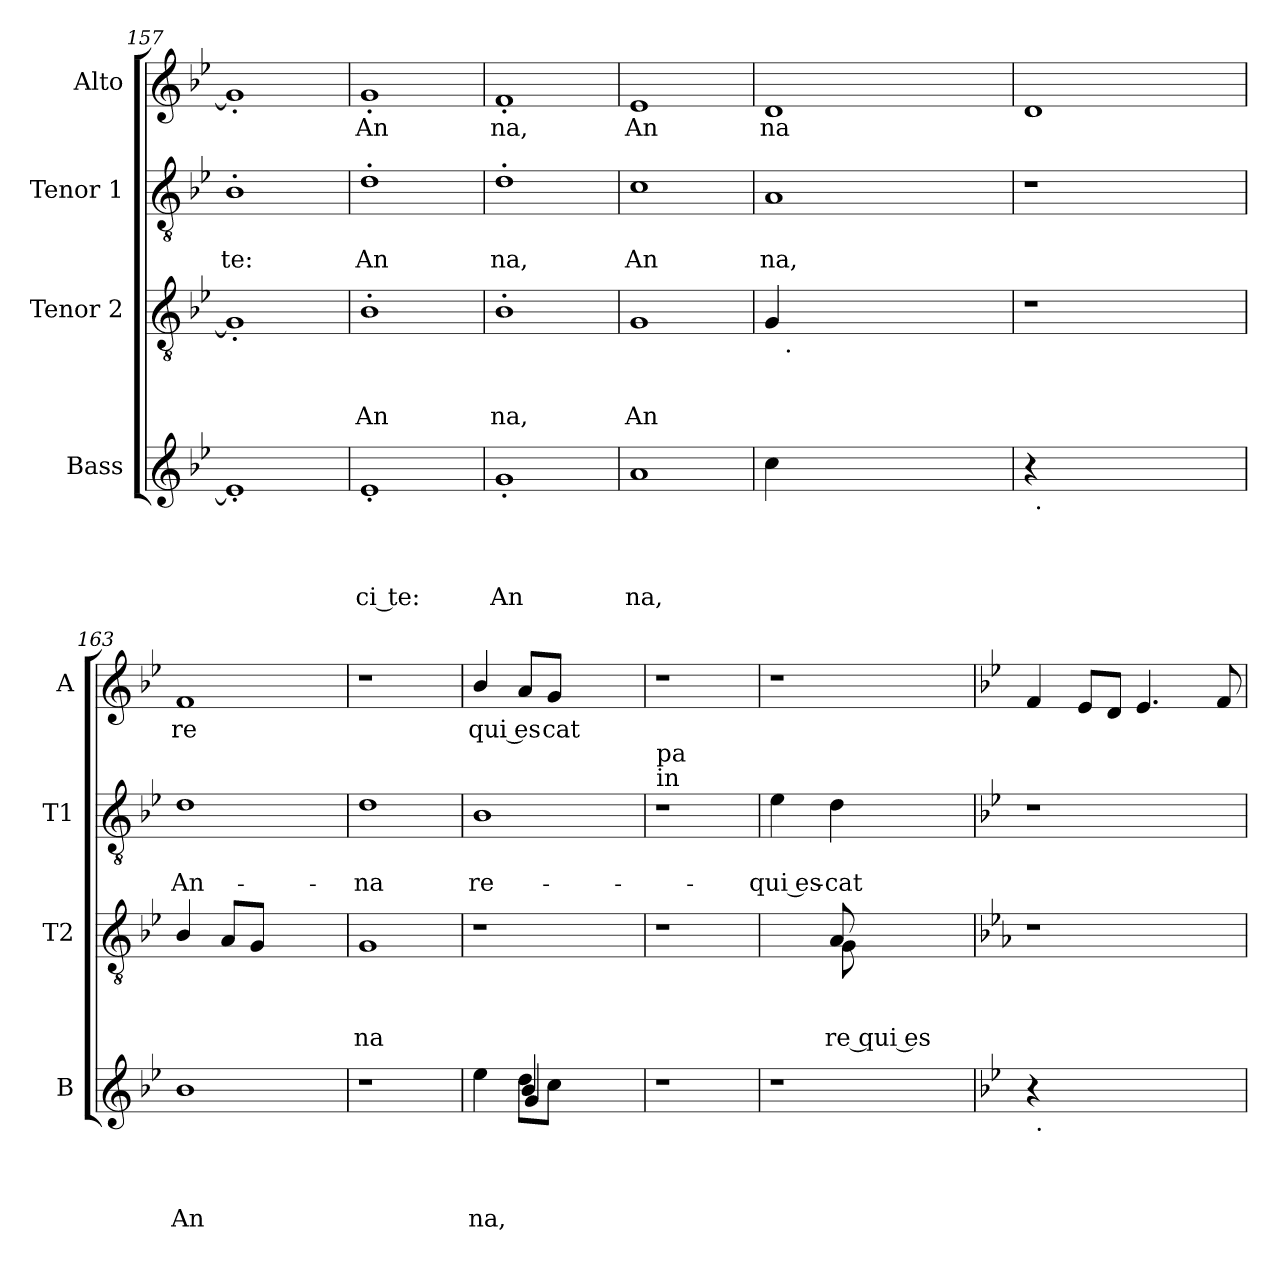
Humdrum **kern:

**kern	**text	**text	**text	**text	**kern	**text	**text	**text	**kern	**text	**text	**kern	**text
*part4	*part4	*part4	*part4	*part4	*part3	*part3	*part3	*part3	*part2	*part2	*part2	*part1	*part1
*staff4	*staff4	*staff4	*staff4	*staff4	*staff3	*staff3	*staff3	*staff3	*staff2	*staff2	*staff2	*staff1	*staff1
*I"Bass	*	*	*	*	*I"Tenor 2	*	*	*	*I"Tenor 1	*	*	*I"Alto	*
*I'B	*	*	*	*	*I'T2	*	*	*	*I'T1	*	*	*I'A	*
*clefG2	*	*	*	*	*clefGv2	*	*	*	*clefGv2	*	*	*clefG2	*
*ITrd1c2	*	*	*	*	*	*	*	*	*	*	*	*	*
*k[b-e-a-d-]	*	*	*	*	*k[b-e-]	*	*	*	*k[b-e-]	*	*	*k[b-e-]	*
*A-:	*	*	*	*	*B-:	*	*	*	*B-:	*	*	*B-:	*
=157	=157	=157	=157	=157	=157	=157	=157	=157	=157	=157	=157	=157	=157
!	!	!	!	!	!	!	!	!	!	!	!LO:LY:b	!	!
1d-'<]	.	.	.	.	1G'<]	.	.	.	1B-'>	.	te:	1g'<]	.
=158	=158	=158	=158	=158	=158	=158	=158	=158	=158	=158	=158	=158	=158
!	!	!	!	!LO:LY:b	!	!	!	!LO:LY:b	!	!	!LO:LY:b	!	!LO:LY:b
1d-'<	.	.	.	ci te:	1B-'>	.	.	An	1d'>	.	An	1g'<	An
=159	=159	=159	=159	=159	=159	=159	=159	=159	=159	=159	=159	=159	=159
!	!	!	!	!LO:LY:b	!	!	!	!LO:LY:b	!	!	!LO:LY:b	!	!LO:LY:b
1f'<	.	.	.	An	1B-'>	.	.	na,	1d'>	.	na,	1f'<	na,
=160	=160	=160	=160	=160	=160	=160	=160	=160	=160	=160	=160	=160	=160
!	!	!	!	!LO:LY:b	!	!	!	!LO:LY:b	!	!	!LO:LY:b	!	!LO:LY:b
1g	.	.	.	na,	1G	.	.	An	1c	.	An	1e-	An
=161	=161	=161	=161	=161	=161	=161	=161	=161	=161	=161	=161	=161	=161
!	!	!	!	!	!	!	!	!	!	!	!LO:LY:b	!	!LO:LY:b
*	*	*	*	*	*^	*	*	*	*	*	*	*	*
4b-\	.	.	.	.	4G/	32.ryy	.	.	.	1A	.	na,	1d	na
!	!	!	!	!	!	!LO:TX:b:t=.	!	!	!	!	!	!	!	!
.	.	.	.	.	.	2ryy	.	.	.	.	.	.	.	.
2.ryy	.	.	.	.	2.ryy	.	.	.	.	.	.	.	.	.
.	.	.	.	.	.	4ryy	.	.	.	.	.	.	.	.
.	.	.	.	.	.	8ryy	.	.	.	.	.	.	.	.
.	.	.	.	.	.	16ryy	.	.	.	.	.	.	.	.
.	.	.	.	.	.	64ryy	.	.	.	.	.	.	.	.
*	*	*	*	*	*v	*v	*	*	*	*	*	*	*	*
!!LO:PB:g=z
=162	=162	=162	=162	=162	=162	=162	=162	=162	=162	=162	=162	=162	=162
*^	*	*	*	*	*	*	*	*	*	*	*	*	*
4r	64ryy	.	.	.	.	1r	.	.	.	1r	.	.	1d	.
!	!LO:TX:b:t=.	!	!	!	!	!	!	!	!	!	!	!	!	!
.	2ryy	.	.	.	.	.	.	.	.	.	.	.	.	.
2.ryy	.	.	.	.	.	.	.	.	.	.	.	.	.	.
.	4ryy	.	.	.	.	.	.	.	.	.	.	.	.	.
.	8...ryy	.	.	.	.	.	.	.	.	.	.	.	.	.
=163	=163	=163	=163	=163	=163	=163	=163	=163	=163	=163	=163	=163	=163	=163
!	!	!	!	!	!LO:LY:b	!	!	!	!	!	!	!LO:LY:b	!	!LO:LY:b
*v	*v	*	*	*	*	*	*	*	*	*	*	*	*	*
1a-	.	.	.	An	4B-/	.	.	.	1d	.	An-	1f	re
.	.	.	.	.	8A/L	.	.	.	.	.	.	.	.
.	.	.	.	.	8G/J	.	.	.	.	.	.	.	.
.	.	.	.	.	2ryy	.	.	.	.	.	.	.	.
=164	=164	=164	=164	=164	=164	=164	=164	=164	=164	=164	=164	=164	=164
!	!	!	!	!	!	!	!	!LO:LY:b	!	!	!LO:LY:b	!	!
1r	.	.	.	.	1G	.	.	na	1d	.	-na	1r	.
=165	=165	=165	=165	=165	=165	=165	=165	=165	=165	=165	=165	=165	=165
!	!	!	!	!LO:LY:b:rj	!	!	!	!	!	!	!LO:LY:b	!	!LO:LY:b:rj
*^	*	*	*	*	*	*	*	*	*	*	*	*	*
*	*^	*	*	*	*	*	*	*	*	*	*	*	*	*
4dd-\	4ryy	4ryy	.	.	.	na,	1r	.	.	.	1B-	.	re-	4b-/	qui es
8cc\L	4a-/	4f/	.	.	.	.	.	.	.	.	.	.	.	8a/L	.
!	!	!	!	!	!	!	!	!	!	!	!	!	!	!	!LO:LY:b
8b-\J	.	.	.	.	.	.	.	.	.	.	.	.	.	8g/J	cat
2ryy	2ryy	2ryy	.	.	.	.	.	.	.	.	.	.	.	2ryy	.
=166	=166	=166	=166	=166	=166	=166	=166	=166	=166	=166	=166	=166	=166	=166	=166
!	!	!	!	!	!	!	!	!	!	!	!LO:TX:a:t=in	!	!	!	!
!	!	!	!	!	!	!	!	!	!	!	!LO:TX:a:t=pa	!	!	!	!
!LO:TX:b:t=na	!	!	!	!	!	!	!	!	!	!	!	!	!	!	!
*v	*v	*v	*	*	*	*	*	*	*	*	*	*	*	*	*
1r	.	.	.	.	1r	.	.	.	1r	.	.	1r	.
=167	=167	=167	=167	=167	=167	=167	=167	=167	=167	=167	=167	=167	=167
*	*	*	*	*	*^	*	*	*	*	*	*	*	*
!	!	!	!	!	!	!	!	!	!	!	!	!LO:LY:b:rj	!	!
1r	.	.	.	.	4ryy	4ryy	.	.	.	4e-\	.	-qui es-	1r	.
!	!	!	!	!	!	!	!	!	!LO:LY:b:rj	!	!	!LO:LY:b	!	!
.	.	.	.	.	8A/	8G\	.	.	re qui es	4d\	.	-cat	.	.
.	.	.	.	.	2ryy	2ryy	.	.	.	.	.	.	.	.
.	.	.	.	.	.	.	.	.	.	2ryy	.	.	.	.
.	.	.	.	.	8ryy	8ryy	.	.	.	.	.	.	.	.
*	*	*	*	*	*v	*v	*	*	*	*	*	*	*	*
!!LO:LB:g=z
=168	=168	=168	=168	=168	=168	=168	=168	=168	=168	=168	=168	=168	=168
*	*	*	*	*	*k[b-e-a-]	*	*	*	*	*	*	*	*
*	*	*	*	*	*E-:	*	*	*	*	*	*	*	*
*^	*	*	*	*	*	*	*	*	*	*	*	*	*
4r	64ryy	.	.	.	.	1r	.	.	.	1r	.	.	4f/	.
!	!LO:TX:b:t=.	!	!	!	!	!	!	!	!	!	!	!	!	!
.	2ryy	.	.	.	.	.	.	.	.	.	.	.	.	.
2.ryy	.	.	.	.	.	.	.	.	.	.	.	.	8e-/L	.
.	.	.	.	.	.	.	.	.	.	.	.	.	8d/J	.
.	.	.	.	.	.	.	.	.	.	.	.	.	4.e-/	.
.	4ryy	.	.	.	.	.	.	.	.	.	.	.	.	.
.	8...ryy	.	.	.	.	.	.	.	.	.	.	.	.	.
.	.	.	.	.	.	.	.	.	.	.	.	.	8f/	.
*v	*v	*	*	*	*	*	*	*	*	*	*	*	*	*
=	=	=	=	=	=	=	=	=	=	=	=	=	=
*-	*-	*-	*-	*-	*-	*-	*-	*-	*-	*-	*-	*-	*-
